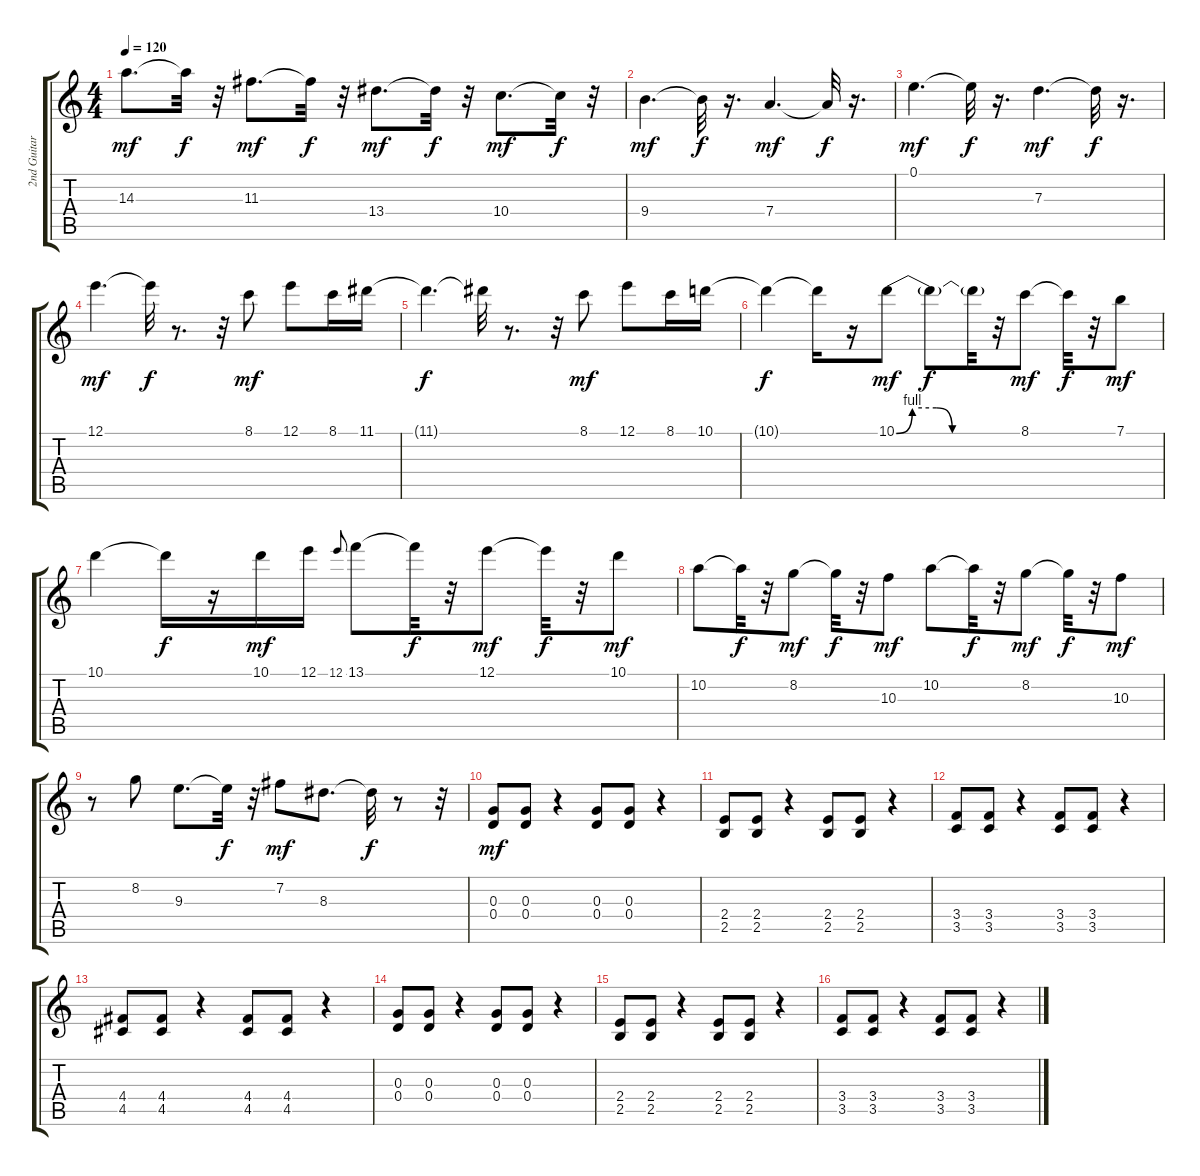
\track ("2nd Guitar" "2nd Guitar") {instrument overdrivenguitar}
\staff {score tabs}
\tuning (E4 B3 G3 D3 A2 E2) {hide}
\ts (4 4)
\tempo 120
\clef g2
\ks c
14.3.8{d dy mf} 14.3{t}.32{dy f} r.32 11.3.8{d dy mf} 11.3{t}.32{dy f} r.32 13.4.8{d dy mf} 13.4{t}.32{dy f} r.32 10.4.8{d dy mf} 10.4{t}.32{dy f} r.32 |
9.4.4{d dy mf} 9.4{t}.32{dy f} r.16{d} 7.4.4{d dy mf} 7.4{t}.32{dy f} r.16{d} |
0.1.4{d dy mf} 0.1{t}.32{dy f} r.16{d} 7.3.4{d dy mf} 7.3{t}.32{dy f} r.16{d} |
12.1.4{d dy mf} 12.1{t}.32{dy f} r.8{d} r.32 8.1.8{dy mf} 12.1.8 8.1.16 11.1.16 |
11.1{t}.4{d dy f} 11.1{t}.32 r.8{d} r.32 8.1.8{dy mf} 12.1.8 8.1.16 10.1.16 |
10.1{t}.4{dy f} 10.1{t}.16 r.16 10.1{be (custom 0 0 10 4 25 4 35 0 60 0)}.8{dy mf} 10.1{t}.8{dy f} 10.1{t}.32 r.32 8.1.8{dy mf} 8.1{t}.32{dy f} r.32 7.1.8{dy mf} |
10.1.4 10.1{t}.16{dy f} r.16 10.1.16{dy mf} 12.1.16 12.1.8{gr onbeat} 13.1.8 13.1{t}.32{dy f} r.32 12.1.8{dy mf} 12.1{t}.32{dy f} r.32 10.1.8{dy mf} |
10.2.8 10.2{t}.32{dy f} r.32 8.2.8{dy mf} 8.2{t}.32{dy f} r.32 10.3.8{dy mf} 10.2.8 10.2{t}.32{dy f} r.32 8.2.8{dy mf} 8.2{t}.32{dy f} r.32 10.3.8{dy mf} |
r.8 8.2.8 9.3.8{d} 9.3{t}.32{dy f} r.32 7.2.8{dy mf} 8.3.8{d} 8.3{t}.32{dy f} r.8 r.32 |
(0.3 0.4).8{dy mf} (0.3 0.4).8 r.4 (0.3 0.4).8 (0.3 0.4).8 r.4 |
(2.4 2.5).8 (2.4 2.5).8 r.4 (2.4 2.5).8 (2.4 2.5).8 r.4 |
(3.4 3.5).8 (3.4 3.5).8 r.4 (3.4 3.5).8 (3.4 3.5).8 r.4 |
(4.4 4.5).8 (4.4 4.5).8 r.4 (4.4 4.5).8 (4.4 4.5).8 r.4 |
(0.3 0.4).8 (0.3 0.4).8 r.4 (0.3 0.4).8 (0.3 0.4).8 r.4 |
(2.4 2.5).8 (2.4 2.5).8 r.4 (2.4 2.5).8 (2.4 2.5).8 r.4 |
(3.4 3.5).8 (3.4 3.5).8 r.4 (3.4 3.5).8 (3.4 3.5).8 r.4
